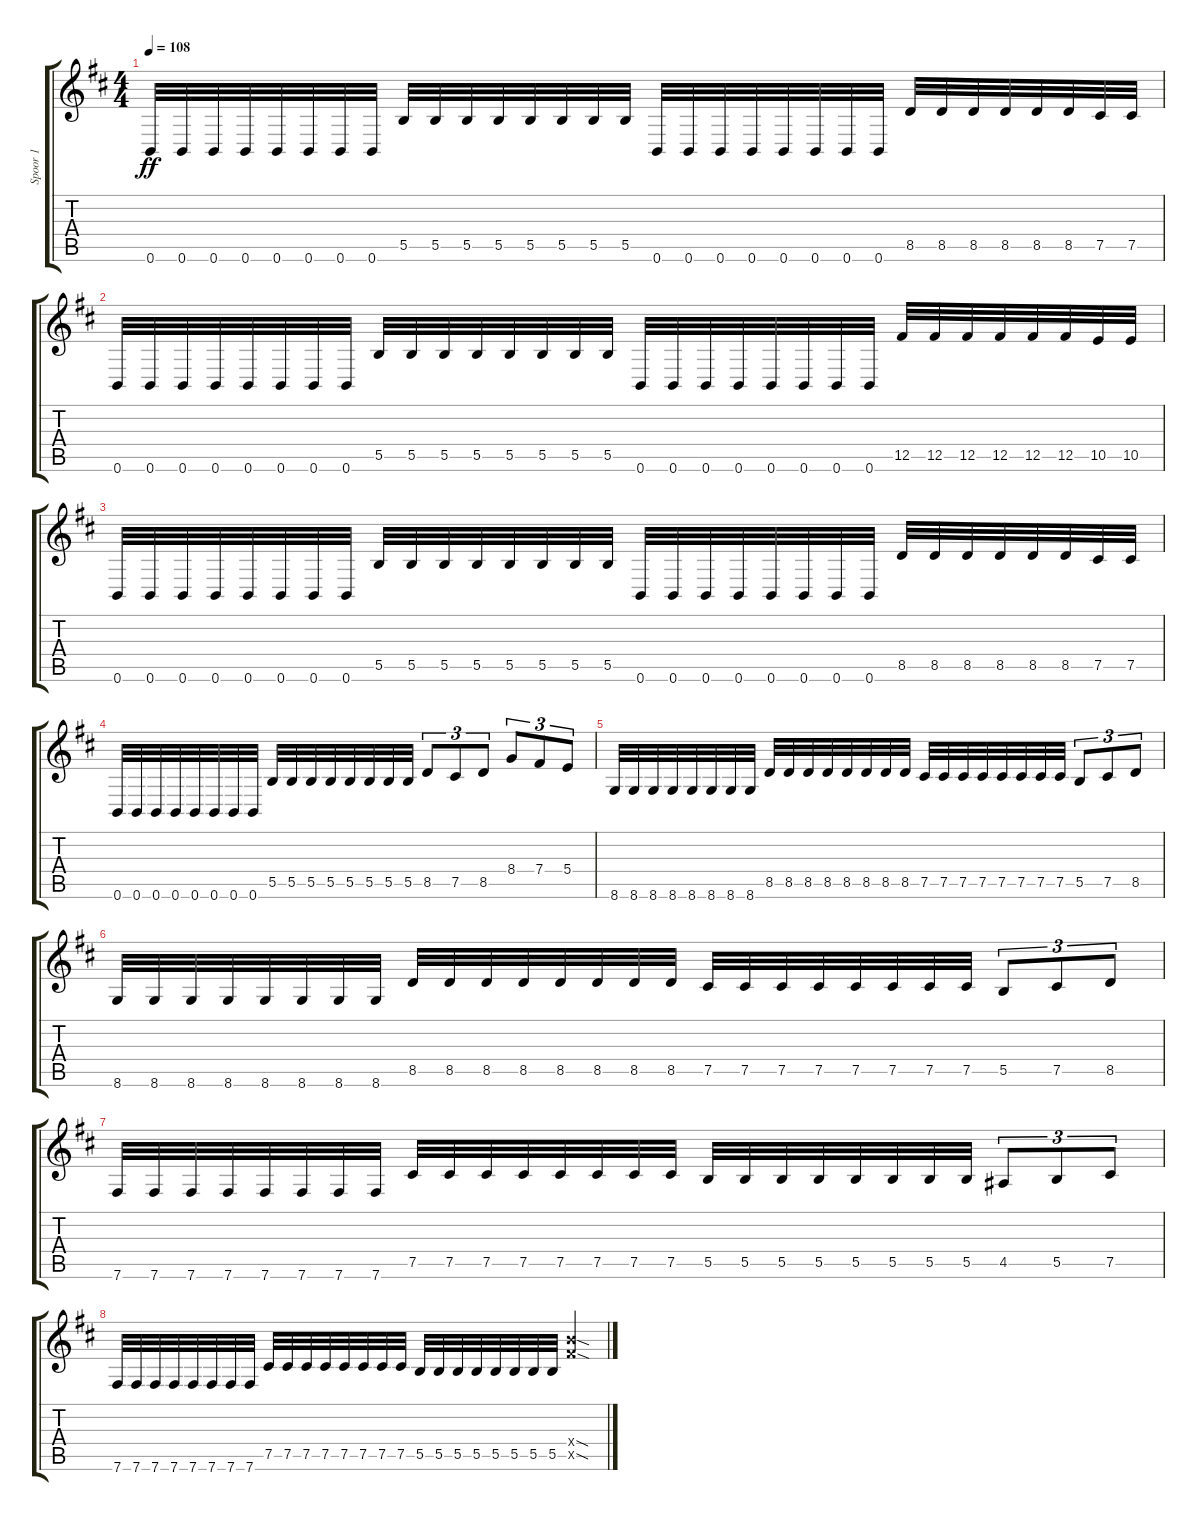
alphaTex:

\track ("Spoor 1" "Spoor 1") {instrument distortionguitar}
\staff {score tabs}
\tuning (Db4 Ab3 E3 B2 Gb2 B1) {hide}
\ts (4 4)
\tempo 108
\clef g2
\ks d
0.6.32{dy ff} 0.6.32 0.6.32 0.6.32 0.6.32 0.6.32 0.6.32 0.6.32 5.5.32 5.5.32 5.5.32 5.5.32 5.5.32 5.5.32 5.5.32 5.5.32 0.6.32 0.6.32 0.6.32 0.6.32 0.6.32 0.6.32 0.6.32 0.6.32 8.5.32 8.5.32 8.5.32 8.5.32 8.5.32 8.5.32 7.5.32 7.5.32 |
0.6.32 0.6.32 0.6.32 0.6.32 0.6.32 0.6.32 0.6.32 0.6.32 5.5.32 5.5.32 5.5.32 5.5.32 5.5.32 5.5.32 5.5.32 5.5.32 0.6.32 0.6.32 0.6.32 0.6.32 0.6.32 0.6.32 0.6.32 0.6.32 12.5.32 12.5.32 12.5.32 12.5.32 12.5.32 12.5.32 10.5.32 10.5.32 |
0.6.32 0.6.32 0.6.32 0.6.32 0.6.32 0.6.32 0.6.32 0.6.32 5.5.32 5.5.32 5.5.32 5.5.32 5.5.32 5.5.32 5.5.32 5.5.32 0.6.32 0.6.32 0.6.32 0.6.32 0.6.32 0.6.32 0.6.32 0.6.32 8.5.32 8.5.32 8.5.32 8.5.32 8.5.32 8.5.32 7.5.32 7.5.32 |
0.6.32 0.6.32 0.6.32 0.6.32 0.6.32 0.6.32 0.6.32 0.6.32 5.5.32 5.5.32 5.5.32 5.5.32 5.5.32 5.5.32 5.5.32 5.5.32 8.5.8{tu (3 2)} 7.5.8{tu (3 2)} 8.5.8{tu (3 2)} 8.4.8{tu (3 2)} 7.4.8{tu (3 2)} 5.4.8{tu (3 2)} |
8.6.32 8.6.32 8.6.32 8.6.32 8.6.32 8.6.32 8.6.32 8.6.32 8.5.32 8.5.32 8.5.32 8.5.32 8.5.32 8.5.32 8.5.32 8.5.32 7.5.32 7.5.32 7.5.32 7.5.32 7.5.32 7.5.32 7.5.32 7.5.32 5.5.8{tu (3 2)} 7.5.8{tu (3 2)} 8.5.8{tu (3 2)} |
8.6.32 8.6.32 8.6.32 8.6.32 8.6.32 8.6.32 8.6.32 8.6.32 8.5.32 8.5.32 8.5.32 8.5.32 8.5.32 8.5.32 8.5.32 8.5.32 7.5.32 7.5.32 7.5.32 7.5.32 7.5.32 7.5.32 7.5.32 7.5.32 5.5.8{tu (3 2)} 7.5.8{tu (3 2)} 8.5.8{tu (3 2)} |
7.6.32 7.6.32 7.6.32 7.6.32 7.6.32 7.6.32 7.6.32 7.6.32 7.5.32 7.5.32 7.5.32 7.5.32 7.5.32 7.5.32 7.5.32 7.5.32 5.5.32 5.5.32 5.5.32 5.5.32 5.5.32 5.5.32 5.5.32 5.5.32 4.5.8{tu (3 2)} 5.5.8{tu (3 2)} 7.5.8{tu (3 2)} |
7.6.32 7.6.32 7.6.32 7.6.32 7.6.32 7.6.32 7.6.32 7.6.32 7.5.32 7.5.32 7.5.32 7.5.32 7.5.32 7.5.32 7.5.32 7.5.32 5.5.32 5.5.32 5.5.32 5.5.32 5.5.32 5.5.32 5.5.32 5.5.32 (12.4{sod x} 12.5{sod x}).4
